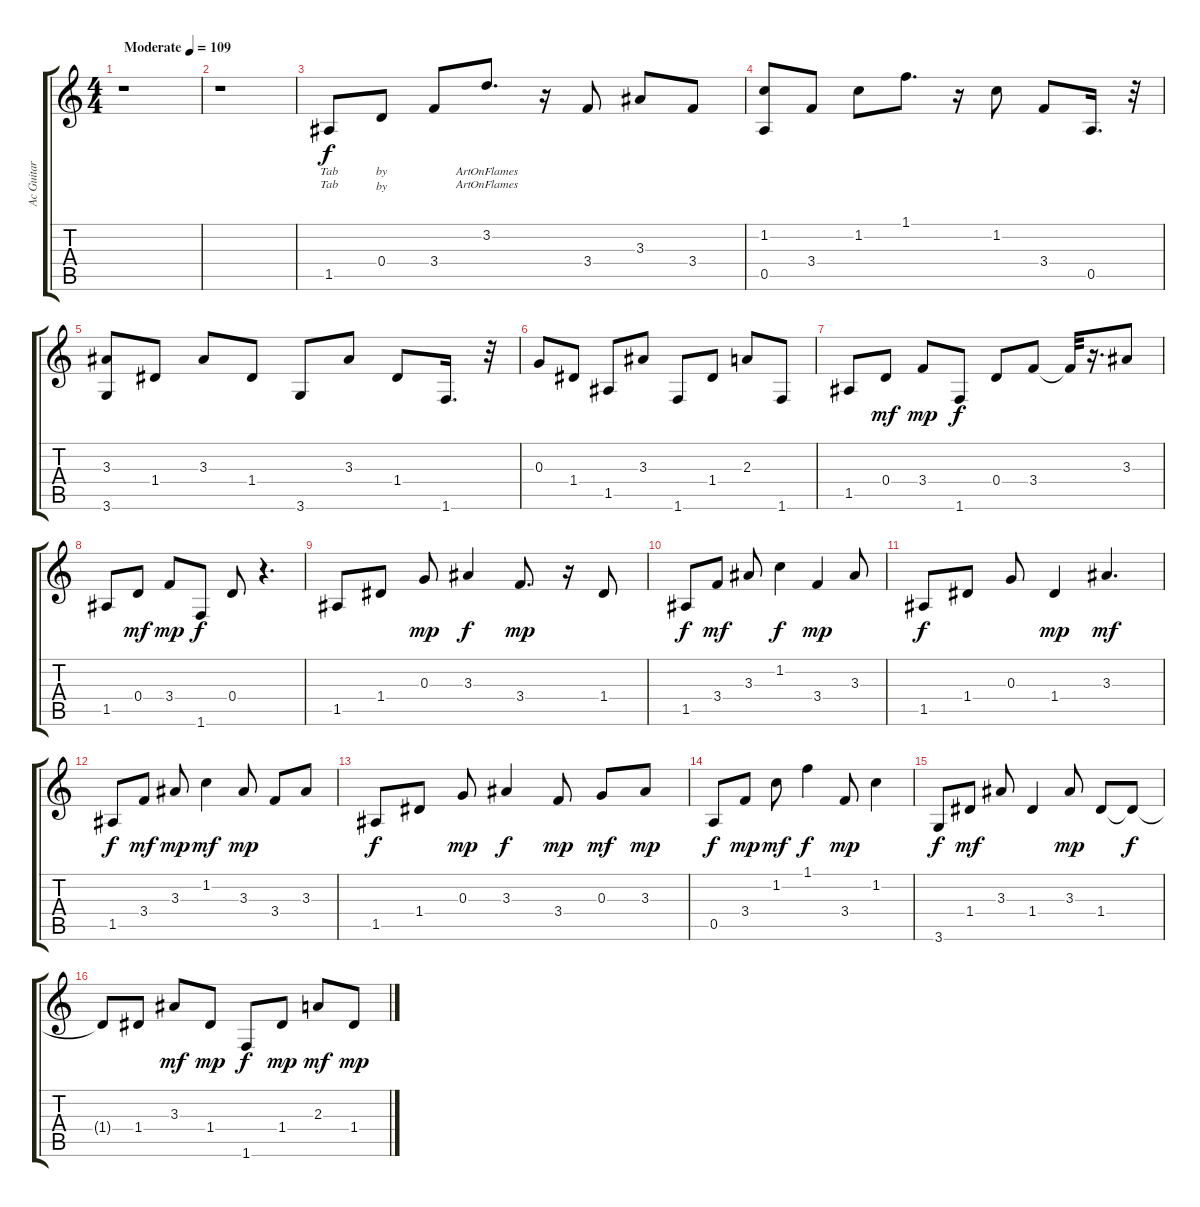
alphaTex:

\track ("Ac Guitar" "Ac Guitar") {instrument acousticguitarsteel}
\staff {score tabs}
\tuning (E4 B3 G3 D3 A2 E2) {hide}
\ts (4 4)
\tempo (109 "Moderate")
\clef g2
\ks c
r.1{dy f instrument acousticguitarsteel} |
r.1 |
1.5.8{lyrics (0 "Tab") lyrics (1 "Tab") lyrics (2 "") lyrics (3 "") lyrics (4 "")} 0.4.8{lyrics (0 "by") lyrics (1 "by") lyrics (2 "") lyrics (3 "") lyrics (4 "")} 3.4.8{lyrics (0 "") lyrics (1 "") lyrics (2 "") lyrics (3 "") lyrics (4 "")} 3.2.8{d lyrics (0 "ArtOnFlames") lyrics (1 "ArtOnFlames") lyrics (2 "") lyrics (3 "") lyrics (4 "")} r.16 3.4.8 3.3.8 3.4.8 |
(1.2 0.5).8 3.4.8 1.2.8 1.1.8{d} r.16 1.2.8 3.4.8 0.5.16{d} r.32 |
(3.3 3.6).8 1.4.8 3.3.8 1.4.8 3.6.8 3.3.8 1.4.8 1.6.16{d} r.32 |
0.3.8 1.4.8 1.5.8 3.3.8 1.6.8 1.4.8 2.3.8 1.6.8 |
1.5.8 0.4.8{dy mf} 3.4.8{dy mp} 1.6.8{dy f} 0.4.8 3.4.8 3.4{t}.32 r.16{d} 3.3.8 |
1.5.8 0.4.8{dy mf} 3.4.8{dy mp} 1.6.8{dy f} 0.4.8 r.4{d} |
1.5.8 1.4.8 0.3.8{dy mp} 3.3.4{dy f} 3.4.8{d dy mp} r.16 1.4.8 |
1.5.8{dy f} 3.4.8{dy mf} 3.3.8 1.2.4{dy f} 3.4.4{dy mp} 3.3.8 |
1.5.8{dy f} 1.4.8 0.3.8 1.4.4{dy mp} 3.3.4{d dy mf} |
1.5.8{dy f} 3.4.8{dy mf} 3.3.8{dy mp} 1.2.4{dy mf} 3.3.8{dy mp} 3.4.8 3.3.8 |
1.5.8{dy f} 1.4.8 0.3.8{dy mp} 3.3.4{dy f} 3.4.8{dy mp} 0.3.8{dy mf} 3.3.8{dy mp} |
0.5.8{dy f} 3.4.8{dy mp} 1.2.8{dy mf} 1.1.4{dy f} 3.4.8{dy mp} 1.2.4 |
3.6.8{dy f} 1.4.8{dy mf} 3.3.8 1.4.4 3.3.8{dy mp} 1.4.8 1.4{t}.8{dy f} |
1.4{t}.8 1.4.8 3.3.8{dy mf} 1.4.8{dy mp} 1.6.8{dy f} 1.4.8{dy mp} 2.3.8{dy mf} 1.4.8{dy mp}
